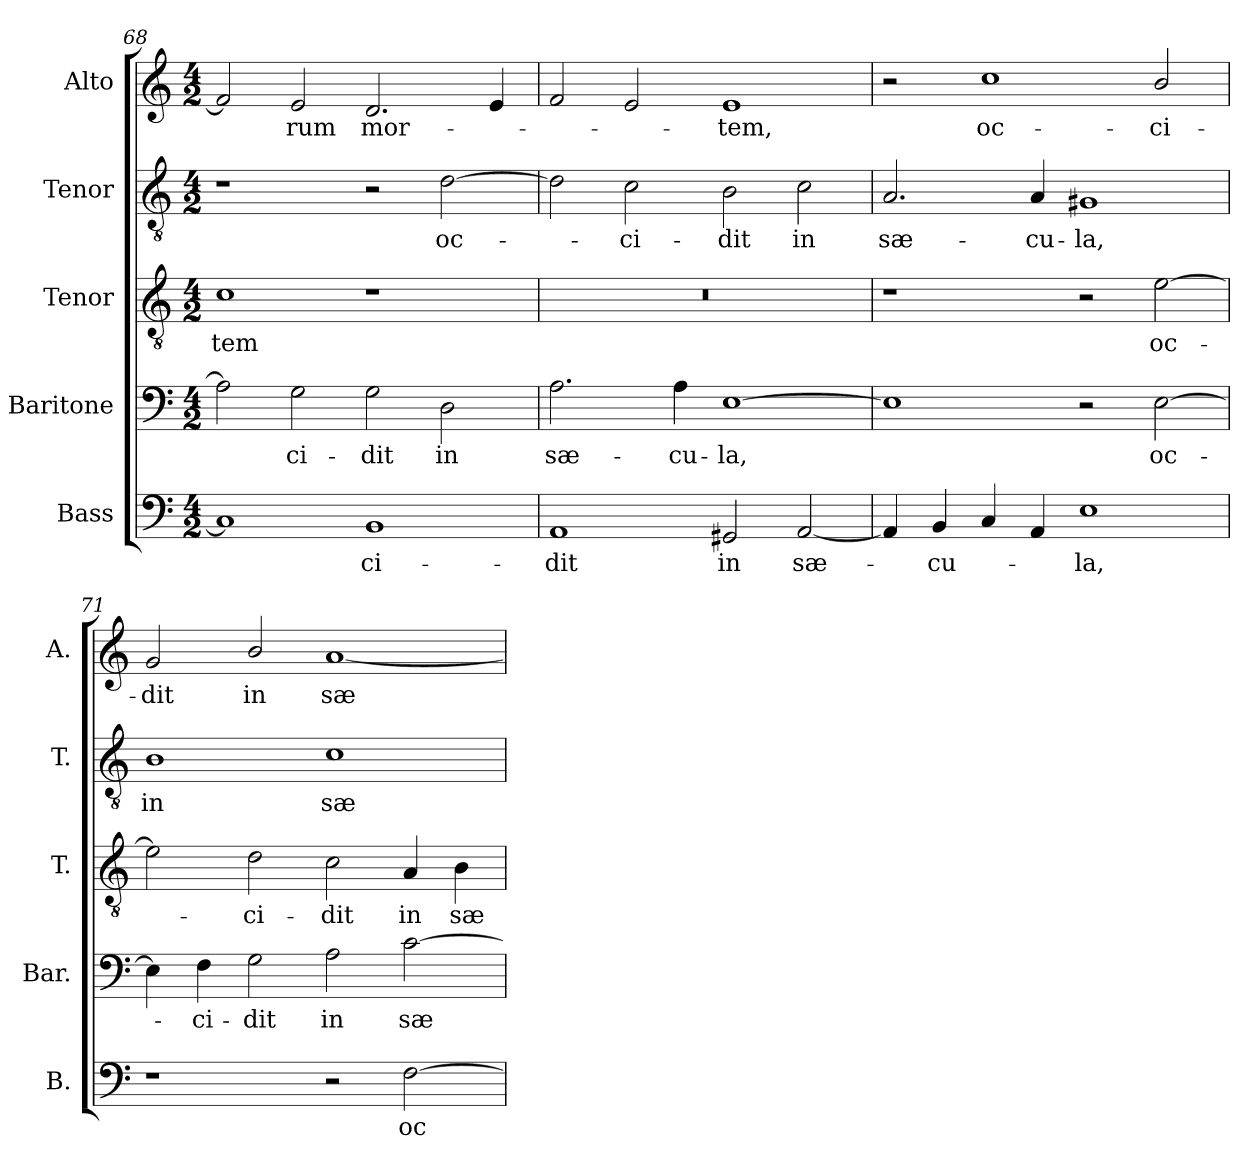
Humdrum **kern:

**kern	**text	**kern	**text	**kern	**text	**kern	**text	**kern	**text
*part5	*part5	*part4	*part4	*part3	*part3	*part2	*part2	*part1	*part1
*staff5	*staff5	*staff4	*staff4	*staff3	*staff3	*staff2	*staff2	*staff1	*staff1
*I"Bass	*	*I"Baritone	*	*I"Tenor	*	*I"Tenor	*	*I"Alto	*
*I'B.	*	*I'Bar.	*	*I'T.	*	*I'T.	*	*I'A.	*
*clefF4	*	*clefF4	*	*clefGv2	*	*clefGv2	*	*clefG2	*
*	*	*	*	*ITrd7c12	*	*ITrd7c12	*	*	*
*k[]	*	*k[]	*	*k[]	*	*k[]	*	*k[]	*
*C:	*	*C:	*	*C:	*	*C:	*	*C:	*
*M4/2	*	*M4/2	*	*M4/2	*	*M4/2	*	*M4/2	*
=68	=68	=68	=68	=68	=68	=68	=68	=68	=68
!	!	!	!	!	!LO:LY:b:color=#000000	!	!	!	!
1Ci]	.	2Ai\]	.	1Ci	-tem	1r	.	2fi/]	.
!	!	!	!LO:LY:b:color=#000000	!	!	!	!	!	!
!	!	!	!	!	!	!	!	!	!LO:LY:b:color=#000000
.	.	2Gi\	-ci-	.	.	.	.	2ei/	-rum
!	!LO:LY:b:color=#000000	!	!	!	!	!	!	!	!
!	!	!	!LO:LY:b:color=#000000	!	!	!	!	!	!
!	!	!	!	!	!	!	!	!	!LO:LY:b:color=#000000
1BBi	-ci-	2Gi\	-dit	1r	.	2r	.	2.di/	mor-
!	!	!	!LO:LY:b:color=#000000	!	!	!	!	!	!
!	!	!	!	!	!	!	!LO:LY:b:color=#000000	!	!
.	.	2Di\	in	.	.	[2Di\	oc-	.	.
.	.	.	.	.	.	.	.	4ei/	.
=69	=69	=69	=69	=69	=69	=69	=69	=69	=69
!	!LO:LY:b:color=#000000	!	!	!	!	!	!	!	!
!	!	!	!LO:LY:b:color=#000000	!LO:N:vis=1	!	!	!	!	!
1AAi	-dit	2.Ai\	sæ-	0r	.	2Di\]	.	2fi/	.
!	!	!	!	!	!	!	!LO:LY:b:color=#000000	!	!
.	.	.	.	.	.	2Ci\	-ci-	2ei/	.
!	!	!	!LO:LY:b:color=#000000	!	!	!	!	!	!
.	.	4Ai\	-cu-	.	.	.	.	.	.
!	!LO:LY:b:color=#000000	!	!	!	!	!	!	!	!
!	!	!	!LO:LY:b:color=#000000	!	!	!	!	!	!
!	!	!	!	!	!	!	!LO:LY:b:color=#000000	!	!
!	!	!	!	!	!	!	!	!	!LO:LY:b:color=#000000
2GG#Xi/	in	[1Ei	-la,	.	.	2BBi\	-dit	1ei	-tem,
!	!LO:LY:b:color=#000000	!	!	!	!	!	!	!	!
!	!	!	!	!	!	!	!LO:LY:b:color=#000000	!	!
[2AAi/	sæ-	.	.	.	.	2Ci\	in	.	.
!!LO:LB:g=z
=70	=70	=70	=70	=70	=70	=70	=70	=70	=70
!	!	!	!	!	!	!	!LO:LY:b:color=#000000	!	!
4AAi/]	.	1Ei]	.	1r	.	2.AAi/	sæ-	2r	.
!	!LO:LY:b:color=#000000	!	!	!	!	!	!	!	!
4BBi/	-cu-	.	.	.	.	.	.	.	.
!	!	!	!	!	!	!	!	!	!LO:LY:b:color=#000000
4Ci/	.	.	.	.	.	.	.	1cci	oc-
!	!	!	!	!	!	!	!LO:LY:b:color=#000000	!	!
4AAi/	.	.	.	.	.	4AAi/	-cu-	.	.
!	!LO:LY:b:color=#000000	!	!	!	!	!	!	!	!
!	!	!	!	!	!	!	!LO:LY:b:color=#000000	!	!
1Ei	-la,	2r	.	2r	.	1GG#Xi	-la,	.	.
!	!	!	!LO:LY:b:color=#000000	!	!	!	!	!	!
!	!	!	!	!	!LO:LY:b:color=#000000	!	!	!	!
!	!	!	!	!	!	!	!	!	!LO:LY:b:color=#000000
.	.	[2Ei\	oc-	[2Ei\	oc-	.	.	2bi/	-ci-
=71	=71	=71	=71	=71	=71	=71	=71	=71	=71
!	!	!	!	!	!	!	!LO:LY:b:color=#000000	!	!
!	!	!	!	!	!	!	!	!	!LO:LY:b:color=#000000
1r	.	4Ei\]	.	2Ei\]	.	1BBi	in	2gi/	-dit
!	!	!	!LO:LY:b:color=#000000	!	!	!	!	!	!
.	.	4Fi\	-ci-	.	.	.	.	.	.
!	!	!	!LO:LY:b:color=#000000	!	!	!	!	!	!
!	!	!	!	!	!LO:LY:b:color=#000000	!	!	!	!
!	!	!	!	!	!	!	!	!	!LO:LY:b:color=#000000
.	.	2Gi\	-dit	2Di\	-ci-	.	.	2bi/	in
!	!	!	!LO:LY:b:color=#000000	!	!	!	!	!	!
!	!	!	!	!	!LO:LY:b:color=#000000	!	!	!	!
!	!	!	!	!	!	!	!LO:LY:b:color=#000000	!	!
!	!	!	!	!	!	!	!	!	!LO:LY:b:color=#000000
2r	.	2Ai\	in	2Ci\	-dit	1Ci	sæ-	[1ai	sæ-
!	!LO:LY:b:color=#000000	!	!	!	!	!	!	!	!
!	!	!	!LO:LY:b:color=#000000	!	!	!	!	!	!
!	!	!	!	!	!LO:LY:b:color=#000000	!	!	!	!
[2Fi\	oc-	[2ci\	sæ-	4AAi/	in	.	.	.	.
!	!	!	!	!	!LO:LY:b:color=#000000	!	!	!	!
.	.	.	.	4BBi\	sæ-	.	.	.	.
=	=	=	=	=	=	=	=	=	=
*-	*-	*-	*-	*-	*-	*-	*-	*-	*-
